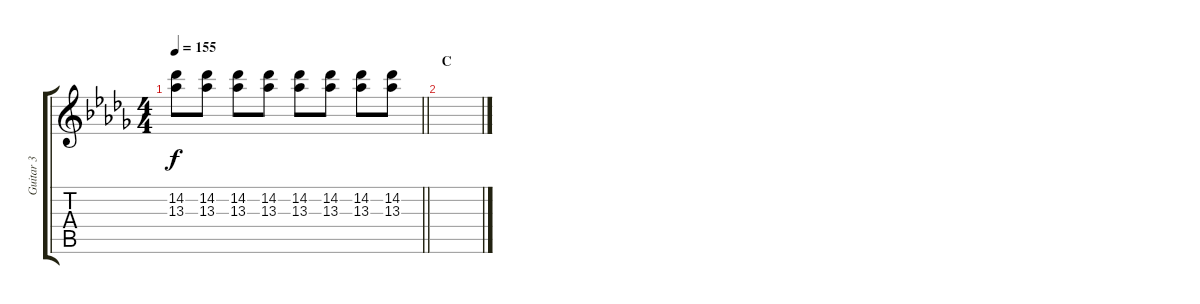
\track ("Guitar 3" "Guitar 3") {instrument overdrivenguitar}
\staff {score tabs}
\tuning (E4 B3 G3 D3 A2 E2) {hide}
\ts (4 4)
\tempo 155
\clef g2
\barLineRight lightlight
\ks db
(14.2 13.3).8{dy f} (14.2 13.3).8 (14.2 13.3).8 (14.2 13.3).8 (14.2 13.3).8 (14.2 13.3).8 (14.2 13.3).8 (14.2 13.3).8 |
\section ("" "C")
